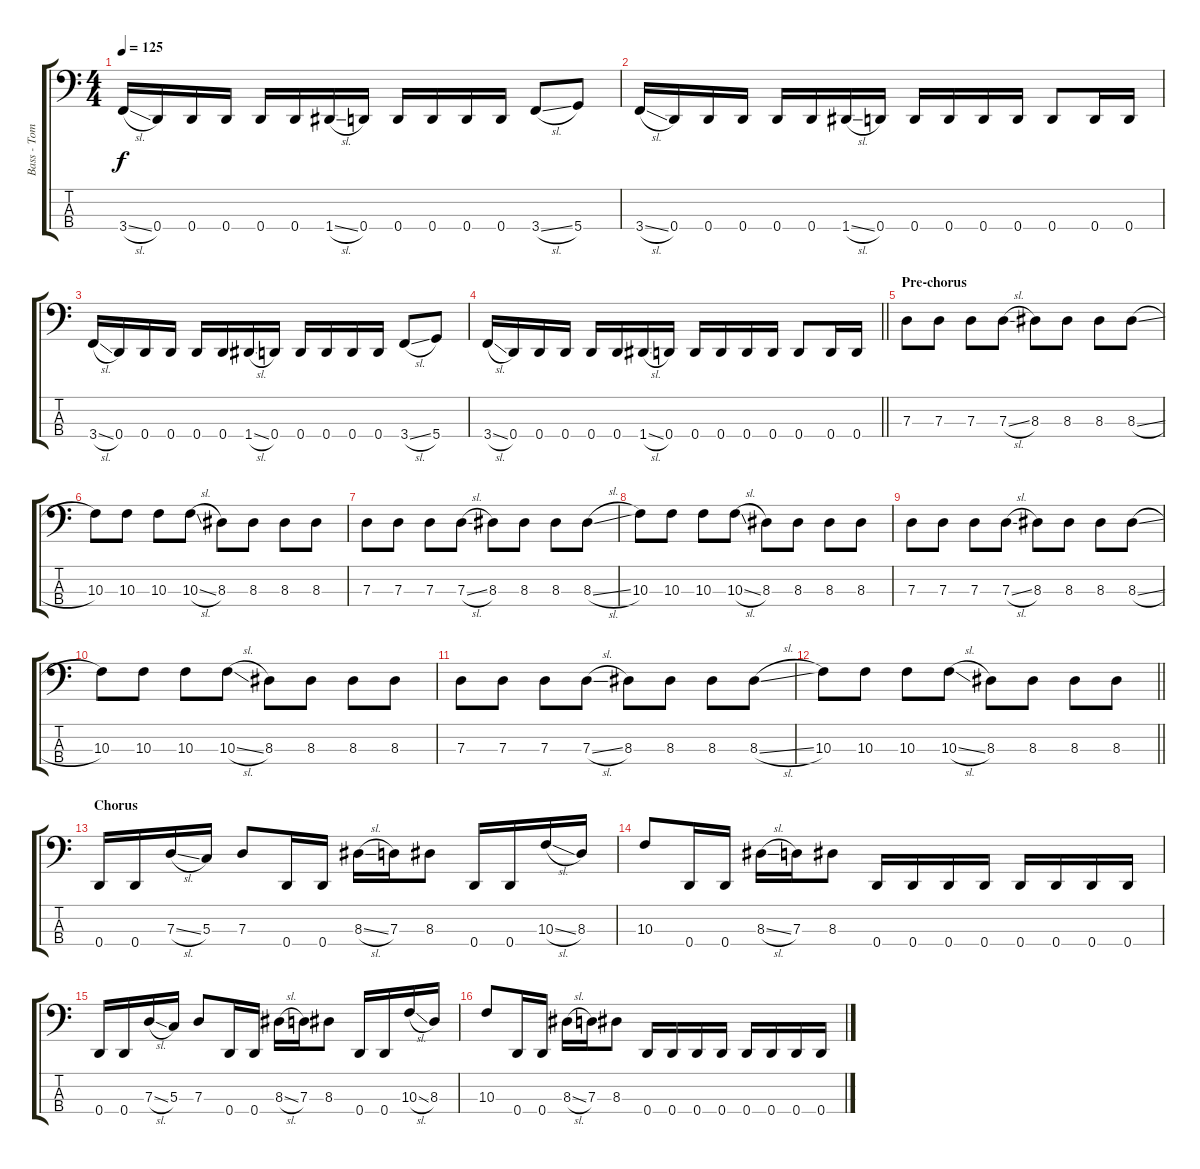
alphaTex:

\track ("Bass - Tom Angelripper" "Bass - Tom") {instrument electricbasspick}
\staff {score tabs}
\tuning (F2 C2 G1 D1) {hide}
\ts (4 4)
\tempo 125
\clef f4
\ks c
3.4{sl}.16{dy f} 0.4.16 0.4.16 0.4.16 0.4.16 0.4.16 1.4{sl}.16 0.4.16 0.4.16 0.4.16 0.4.16 0.4.16 3.4{sl}.8 5.4.8 |
3.4{sl}.16 0.4.16 0.4.16 0.4.16 0.4.16 0.4.16 1.4{sl}.16 0.4.16 0.4.16 0.4.16 0.4.16 0.4.16 0.4.8 0.4.16 0.4.16 |
3.4{sl}.16 0.4.16 0.4.16 0.4.16 0.4.16 0.4.16 1.4{sl}.16 0.4.16 0.4.16 0.4.16 0.4.16 0.4.16 3.4{sl}.8 5.4.8 |
\barLineRight lightlight
3.4{sl}.16 0.4.16 0.4.16 0.4.16 0.4.16 0.4.16 1.4{sl}.16 0.4.16 0.4.16 0.4.16 0.4.16 0.4.16 0.4.8 0.4.16 0.4.16 |
\section ("" "Pre-chorus")
7.3.8 7.3.8 7.3.8 7.3{sl}.8 8.3.8 8.3.8 8.3.8 8.3{sl}.8 |
10.3.8 10.3.8 10.3.8 10.3{sl}.8 8.3.8 8.3.8 8.3.8 8.3.8 |
7.3.8 7.3.8 7.3.8 7.3{sl}.8 8.3.8 8.3.8 8.3.8 8.3{sl}.8 |
10.3.8 10.3.8 10.3.8 10.3{sl}.8 8.3.8 8.3.8 8.3.8 8.3.8 |
7.3.8 7.3.8 7.3.8 7.3{sl}.8 8.3.8 8.3.8 8.3.8 8.3{sl}.8 |
10.3.8 10.3.8 10.3.8 10.3{sl}.8 8.3.8 8.3.8 8.3.8 8.3.8 |
7.3.8 7.3.8 7.3.8 7.3{sl}.8 8.3.8 8.3.8 8.3.8 8.3{sl}.8 |
\barLineRight lightlight
10.3.8 10.3.8 10.3.8 10.3{sl}.8 8.3.8 8.3.8 8.3.8 8.3.8 |
\section ("" "Chorus")
0.4.16 0.4.16 7.3{sl}.16 5.3.16 7.3.8 0.4.16 0.4.16 8.3{sl}.16 7.3.16 8.3.8 0.4.16 0.4.16 10.3{sl}.16 8.3.16 |
10.3.8 0.4.16 0.4.16 8.3{sl}.16 7.3.16 8.3.8 0.4.16 0.4.16 0.4.16 0.4.16 0.4.16 0.4.16 0.4.16 0.4.16 |
0.4.16 0.4.16 7.3{sl}.16 5.3.16 7.3.8 0.4.16 0.4.16 8.3{sl}.16 7.3.16 8.3.8 0.4.16 0.4.16 10.3{sl}.16 8.3.16 |
10.3.8 0.4.16 0.4.16 8.3{sl}.16 7.3.16 8.3.8 0.4.16 0.4.16 0.4.16 0.4.16 0.4.16 0.4.16 0.4.16 0.4.16
